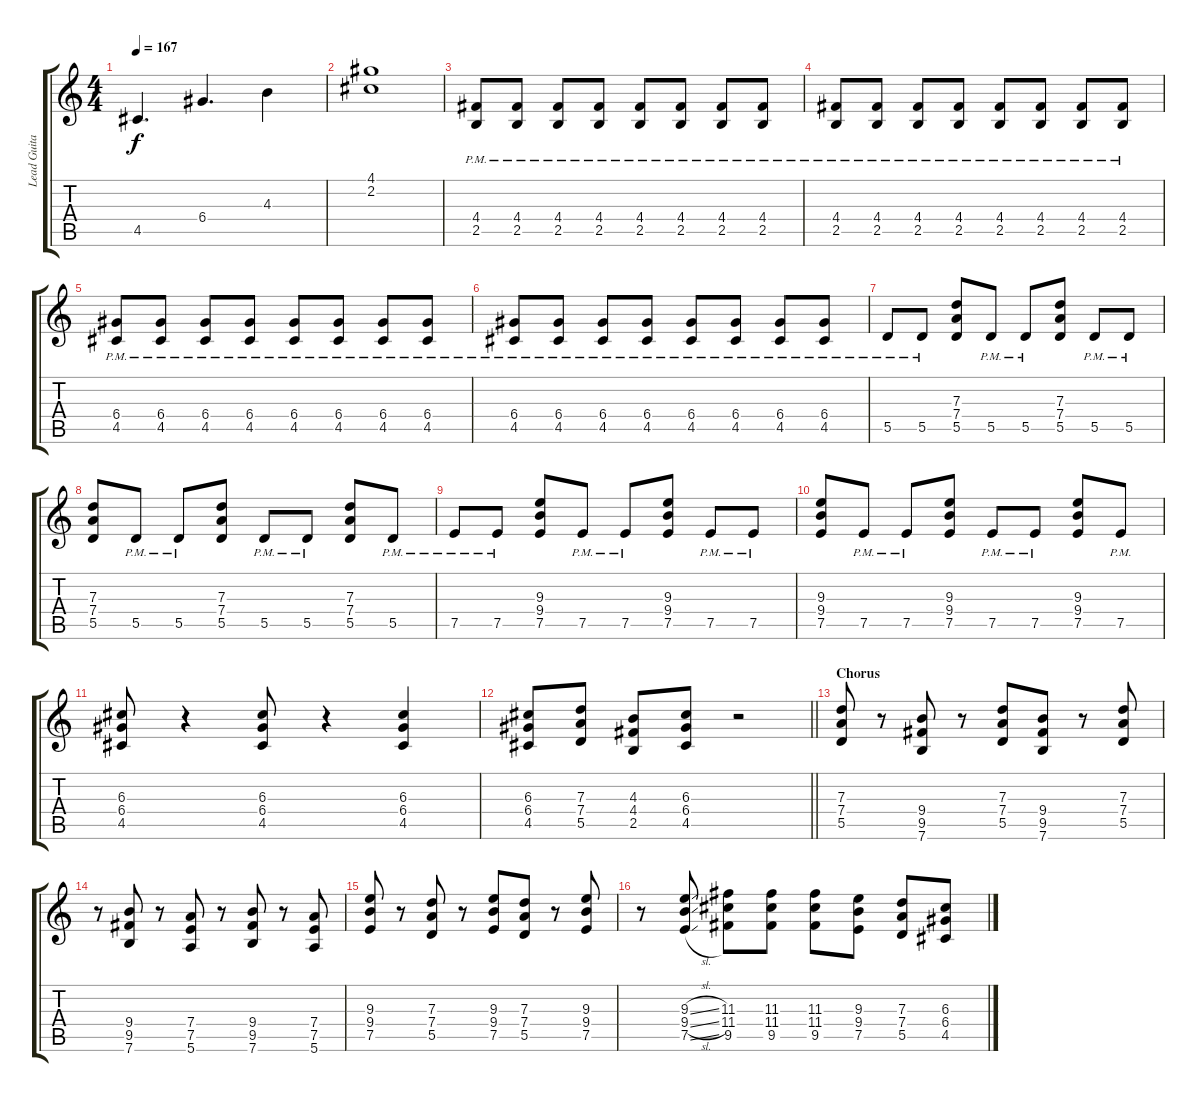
\track ("Lead Guitar" "Lead Guita") {instrument overdrivenguitar}
\staff {score tabs}
\tuning (E4 B3 G3 D3 A2 E2) {hide}
\ts (4 4)
\tempo 167
\clef g2
\ks c
4.5.4{d dy f} 6.4.4{d} 4.3.4 |
(4.1 2.2).1 |
(4.4{pm} 2.5{pm}).8{balance 8 instrument overdrivenguitar} (4.4{pm} 2.5{pm}).8 (4.4{pm} 2.5{pm}).8 (4.4{pm} 2.5{pm}).8 (4.4{pm} 2.5{pm}).8 (4.4{pm} 2.5{pm}).8 (4.4{pm} 2.5{pm}).8 (4.4{pm} 2.5{pm}).8 |
(4.4{pm} 2.5{pm}).8 (4.4{pm} 2.5{pm}).8 (4.4{pm} 2.5{pm}).8 (4.4{pm} 2.5{pm}).8 (4.4{pm} 2.5{pm}).8 (4.4{pm} 2.5{pm}).8 (4.4{pm} 2.5{pm}).8 (4.4{pm} 2.5{pm}).8 |
(6.4{pm} 4.5{pm}).8 (6.4{pm} 4.5{pm}).8 (6.4{pm} 4.5{pm}).8 (6.4{pm} 4.5{pm}).8 (6.4{pm} 4.5{pm}).8 (6.4{pm} 4.5{pm}).8 (6.4{pm} 4.5{pm}).8 (6.4{pm} 4.5{pm}).8 |
(6.4{pm} 4.5{pm}).8 (6.4{pm} 4.5{pm}).8 (6.4{pm} 4.5{pm}).8 (6.4{pm} 4.5{pm}).8 (6.4{pm} 4.5{pm}).8 (6.4{pm} 4.5{pm}).8 (6.4{pm} 4.5{pm}).8 (6.4{pm} 4.5{pm}).8 |
5.5{pm}.8 5.5{pm}.8 (7.3 7.4 5.5).8 5.5{pm}.8 5.5{pm}.8 (7.3 7.4 5.5).8 5.5{pm}.8 5.5{pm}.8 |
(7.3 7.4 5.5).8 5.5{pm}.8 5.5{pm}.8 (7.3 7.4 5.5).8 5.5{pm}.8 5.5{pm}.8 (7.3 7.4 5.5).8 5.5{pm}.8 |
7.5{pm}.8 7.5{pm}.8 (9.3 9.4 7.5).8 7.5{pm}.8 7.5{pm}.8 (9.3 9.4 7.5).8 7.5{pm}.8 7.5{pm}.8 |
(9.3 9.4 7.5).8 7.5{pm}.8 7.5{pm}.8 (9.3 9.4 7.5).8 7.5{pm}.8 7.5{pm}.8 (9.3 9.4 7.5).8 7.5{pm}.8 |
(6.3 6.4 4.5).8 r.4 (6.3 6.4 4.5).8 r.4 (6.3 6.4 4.5).4 |
\barLineRight lightlight
(6.3 6.4 4.5).8 (7.3 7.4 5.5).8 (4.3 4.4 2.5).8 (6.3 6.4 4.5).8 r.2 |
\section ("" "Chorus")
(7.3 7.4 5.5).8 r.8 (9.4 9.5 7.6).8 r.8 (7.3 7.4 5.5).8 (9.4 9.5 7.6).8 r.8 (7.3 7.4 5.5).8 |
r.8 (9.4 9.5 7.6).8 r.8 (7.4 7.5 5.6).8 r.8 (9.4 9.5 7.6).8 r.8 (7.4 7.5 5.6).8 |
(9.3 9.4 7.5).8 r.8 (7.3 7.4 5.5).8 r.8 (9.3 9.4 7.5).8 (7.3 7.4 5.5).8 r.8 (9.3 9.4 7.5).8 |
r.8 (9.3{sl} 9.4{sl} 7.5{sl}).8 (11.3 11.4 9.5).8 (11.3 11.4 9.5).8 (11.3 11.4 9.5).8 (9.3 9.4 7.5).8 (7.3 7.4 5.5).8 (6.3 6.4 4.5).8
